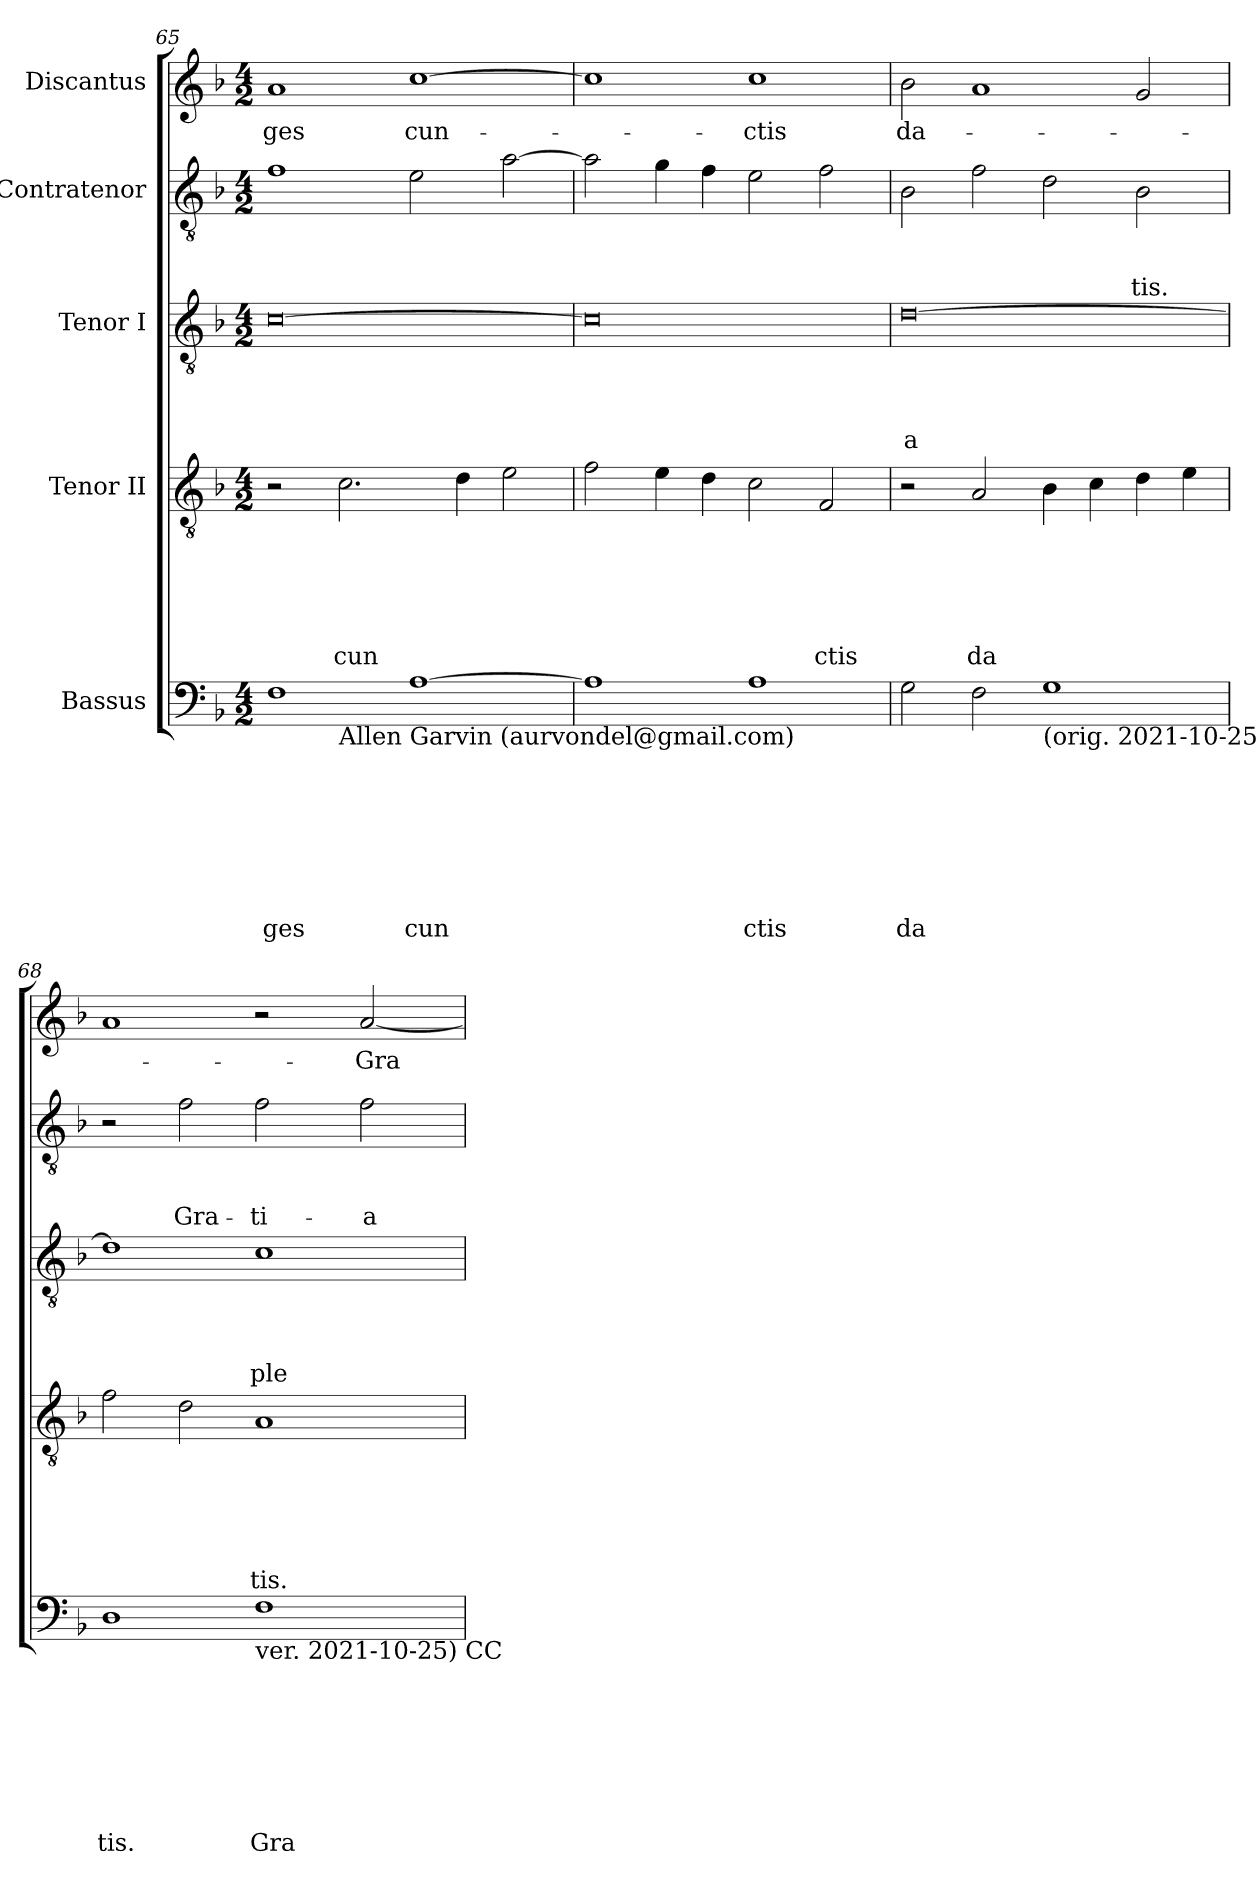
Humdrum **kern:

**kern	**text	**text	**text	**text	**text	**text	**text	**text	**kern	**text	**text	**text	**text	**text	**text	**kern	**text	**text	**text	**text	**kern	**text	**text	**text	**kern	**text
*part5	*part5	*part5	*part5	*part5	*part5	*part5	*part5	*part5	*part4	*part4	*part4	*part4	*part4	*part4	*part4	*part3	*part3	*part3	*part3	*part3	*part2	*part2	*part2	*part2	*part1	*part1
*staff5	*staff5	*staff5	*staff5	*staff5	*staff5	*staff5	*staff5	*staff5	*staff4	*staff4	*staff4	*staff4	*staff4	*staff4	*staff4	*staff3	*staff3	*staff3	*staff3	*staff3	*staff2	*staff2	*staff2	*staff2	*staff1	*staff1
*I"Bassus	*	*	*	*	*	*	*	*	*I"Tenor II	*	*	*	*	*	*	*I"Tenor I	*	*	*	*	*I"Contratenor	*	*	*	*I"Discantus	*
*clefF4	*	*	*	*	*	*	*	*	*clefGv2	*	*	*	*	*	*	*clefGv2	*	*	*	*	*clefGv2	*	*	*	*clefG2	*
*k[b-]	*	*	*	*	*	*	*	*	*k[b-]	*	*	*	*	*	*	*k[b-]	*	*	*	*	*k[b-]	*	*	*	*k[b-]	*
*F:	*	*	*	*	*	*	*	*	*F:	*	*	*	*	*	*	*F:	*	*	*	*	*F:	*	*	*	*F:	*
*M4/2	*	*	*	*	*	*	*	*	*M4/2	*	*	*	*	*	*	*M4/2	*	*	*	*	*M4/2	*	*	*	*M4/2	*
=65	=65	=65	=65	=65	=65	=65	=65	=65	=65	=65	=65	=65	=65	=65	=65	=65	=65	=65	=65	=65	=65	=65	=65	=65	=65	=65
!	!	!	!	!	!	!	!	!LO:LY:b	!	!	!	!	!	!	!	!	!	!	!	!	!	!	!	!	!	!LO:LY:b
*^	*	*	*	*	*	*	*	*	*	*	*	*	*	*	*	*	*	*	*	*	*	*	*	*	*	*
1F	2ryy	.	.	.	.	.	.	.	ges	2r	.	.	.	.	.	.	[>0c	.	.	.	.	1f	.	.	.	1a	-ges
!	!LO:TX:b:t=Allen Garvin (aurvondel@gmail.com)	!	!	!	!	!	!	!	!	!	!	!	!	!	!	!	!	!	!	!	!	!	!	!	!	!	!
!	!	!	!	!	!	!	!	!	!	!	!	!	!	!	!	!LO:LY:b	!	!	!	!	!	!	!	!	!	!	!
.	1.ryy	.	.	.	.	.	.	.	.	2.c\	.	.	.	.	.	cun	.	.	.	.	.	.	.	.	.	.	.
!	!	!	!	!	!	!	!	!	!LO:LY:b	!	!	!	!	!	!	!	!	!	!	!	!	!	!	!	!	!	!LO:LY:b
[>1A	.	.	.	.	.	.	.	.	cun	.	.	.	.	.	.	.	.	.	.	.	.	2e\	.	.	.	[>1cc	cun-
.	.	.	.	.	.	.	.	.	.	4d\	.	.	.	.	.	.	.	.	.	.	.	.	.	.	.	.	.
.	.	.	.	.	.	.	.	.	.	2e\	.	.	.	.	.	.	.	.	.	.	.	[>2a\	.	.	.	.	.
*v	*v	*	*	*	*	*	*	*	*	*	*	*	*	*	*	*	*	*	*	*	*	*	*	*	*	*	*
=66	=66	=66	=66	=66	=66	=66	=66	=66	=66	=66	=66	=66	=66	=66	=66	=66	=66	=66	=66	=66	=66	=66	=66	=66	=66	=66
1A]	.	.	.	.	.	.	.	.	2f\	.	.	.	.	.	.	0c]	.	.	.	.	2a\]	.	.	.	1cc]	.
.	.	.	.	.	.	.	.	.	4e\	.	.	.	.	.	.	.	.	.	.	.	4g\	.	.	.	.	.
.	.	.	.	.	.	.	.	.	4d\	.	.	.	.	.	.	.	.	.	.	.	4f\	.	.	.	.	.
!	!	!	!	!	!	!	!	!LO:LY:b	!	!	!	!	!	!	!	!	!	!	!	!	!	!	!	!	!	!LO:LY:b
1A	.	.	.	.	.	.	.	ctis	2c\	.	.	.	.	.	.	.	.	.	.	.	2e\	.	.	.	1cc	-ctis
!	!	!	!	!	!	!	!	!	!	!	!	!	!	!	!LO:LY:b	!	!	!	!	!	!	!	!	!	!	!
.	.	.	.	.	.	.	.	.	2F/	.	.	.	.	.	ctis	.	.	.	.	.	2f\	.	.	.	.	.
=67	=67	=67	=67	=67	=67	=67	=67	=67	=67	=67	=67	=67	=67	=67	=67	=67	=67	=67	=67	=67	=67	=67	=67	=67	=67	=67
!	!	!	!	!	!	!	!	!LO:LY:b	!	!	!	!	!	!	!	!	!	!	!	!LO:LY:b:rj	!	!	!	!	!	!LO:LY:b
2G\	.	.	.	.	.	.	.	da	2r	.	.	.	.	.	.	[>0d	.	.	.	-a	2B-\	.	.	.	2b-\	da-
!	!	!	!	!	!	!	!	!	!	!	!	!	!	!	!LO:LY:b	!	!	!	!	!	!	!	!	!	!	!
2F\	.	.	.	.	.	.	.	.	2A/	.	.	.	.	.	da	.	.	.	.	.	2f\	.	.	.	1a	.
!LO:TX:b:t=(orig. 2021-10-25 /	!	!	!	!	!	!	!	!	!	!	!	!	!	!	!	!	!	!	!	!	!	!	!	!	!	!
1G	.	.	.	.	.	.	.	.	4B-\	.	.	.	.	.	.	.	.	.	.	.	2d\	.	.	.	.	.
.	.	.	.	.	.	.	.	.	4c\	.	.	.	.	.	.	.	.	.	.	.	.	.	.	.	.	.
!	!	!	!	!	!	!	!	!	!	!	!	!	!	!	!	!	!	!	!	!	!	!	!	!LO:LY:b	!	!
.	.	.	.	.	.	.	.	.	4d\	.	.	.	.	.	.	.	.	.	.	.	2B-\	.	.	-tis.	2g/	.
.	.	.	.	.	.	.	.	.	4e\	.	.	.	.	.	.	.	.	.	.	.	.	.	.	.	.	.
=68	=68	=68	=68	=68	=68	=68	=68	=68	=68	=68	=68	=68	=68	=68	=68	=68	=68	=68	=68	=68	=68	=68	=68	=68	=68	=68
!	!	!	!	!	!	!	!	!LO:LY:b	!	!	!	!	!	!	!	!	!	!	!	!	!	!	!	!	!	!
1D	.	.	.	.	.	.	.	tis.	2f\	.	.	.	.	.	.	1d]	.	.	.	.	2r	.	.	.	1a	.
!	!	!	!	!	!	!	!	!	!	!	!	!	!	!	!	!	!	!	!	!	!	!	!	!LO:LY:b	!	!
.	.	.	.	.	.	.	.	.	2d\	.	.	.	.	.	.	.	.	.	.	.	2f\	.	.	Gra-	.	.
!LO:TX:b:t=ver. 2021-10-25) CC	!	!	!	!	!	!	!	!	!	!	!	!	!	!	!	!	!	!	!	!	!	!	!	!	!	!
!	!	!	!	!	!	!	!	!LO:LY:b	!	!	!	!	!	!	!LO:LY:b	!	!	!	!	!LO:LY:b	!	!	!	!LO:LY:b	!	!
1F	.	.	.	.	.	.	.	Gra	1A	.	.	.	.	.	tis.	1c	.	.	.	ple-	2f\	.	.	-ti-	2r	.
!	!	!	!	!	!	!	!	!	!	!	!	!	!	!	!	!	!	!	!	!	!	!	!	!LO:LY:b	!	!LO:LY:b
.	.	.	.	.	.	.	.	.	.	.	.	.	.	.	.	.	.	.	.	.	2f\	.	.	-a	[<2a/	Gra-
=	=	=	=	=	=	=	=	=	=	=	=	=	=	=	=	=	=	=	=	=	=	=	=	=	=	=
*-	*-	*-	*-	*-	*-	*-	*-	*-	*-	*-	*-	*-	*-	*-	*-	*-	*-	*-	*-	*-	*-	*-	*-	*-	*-	*-
